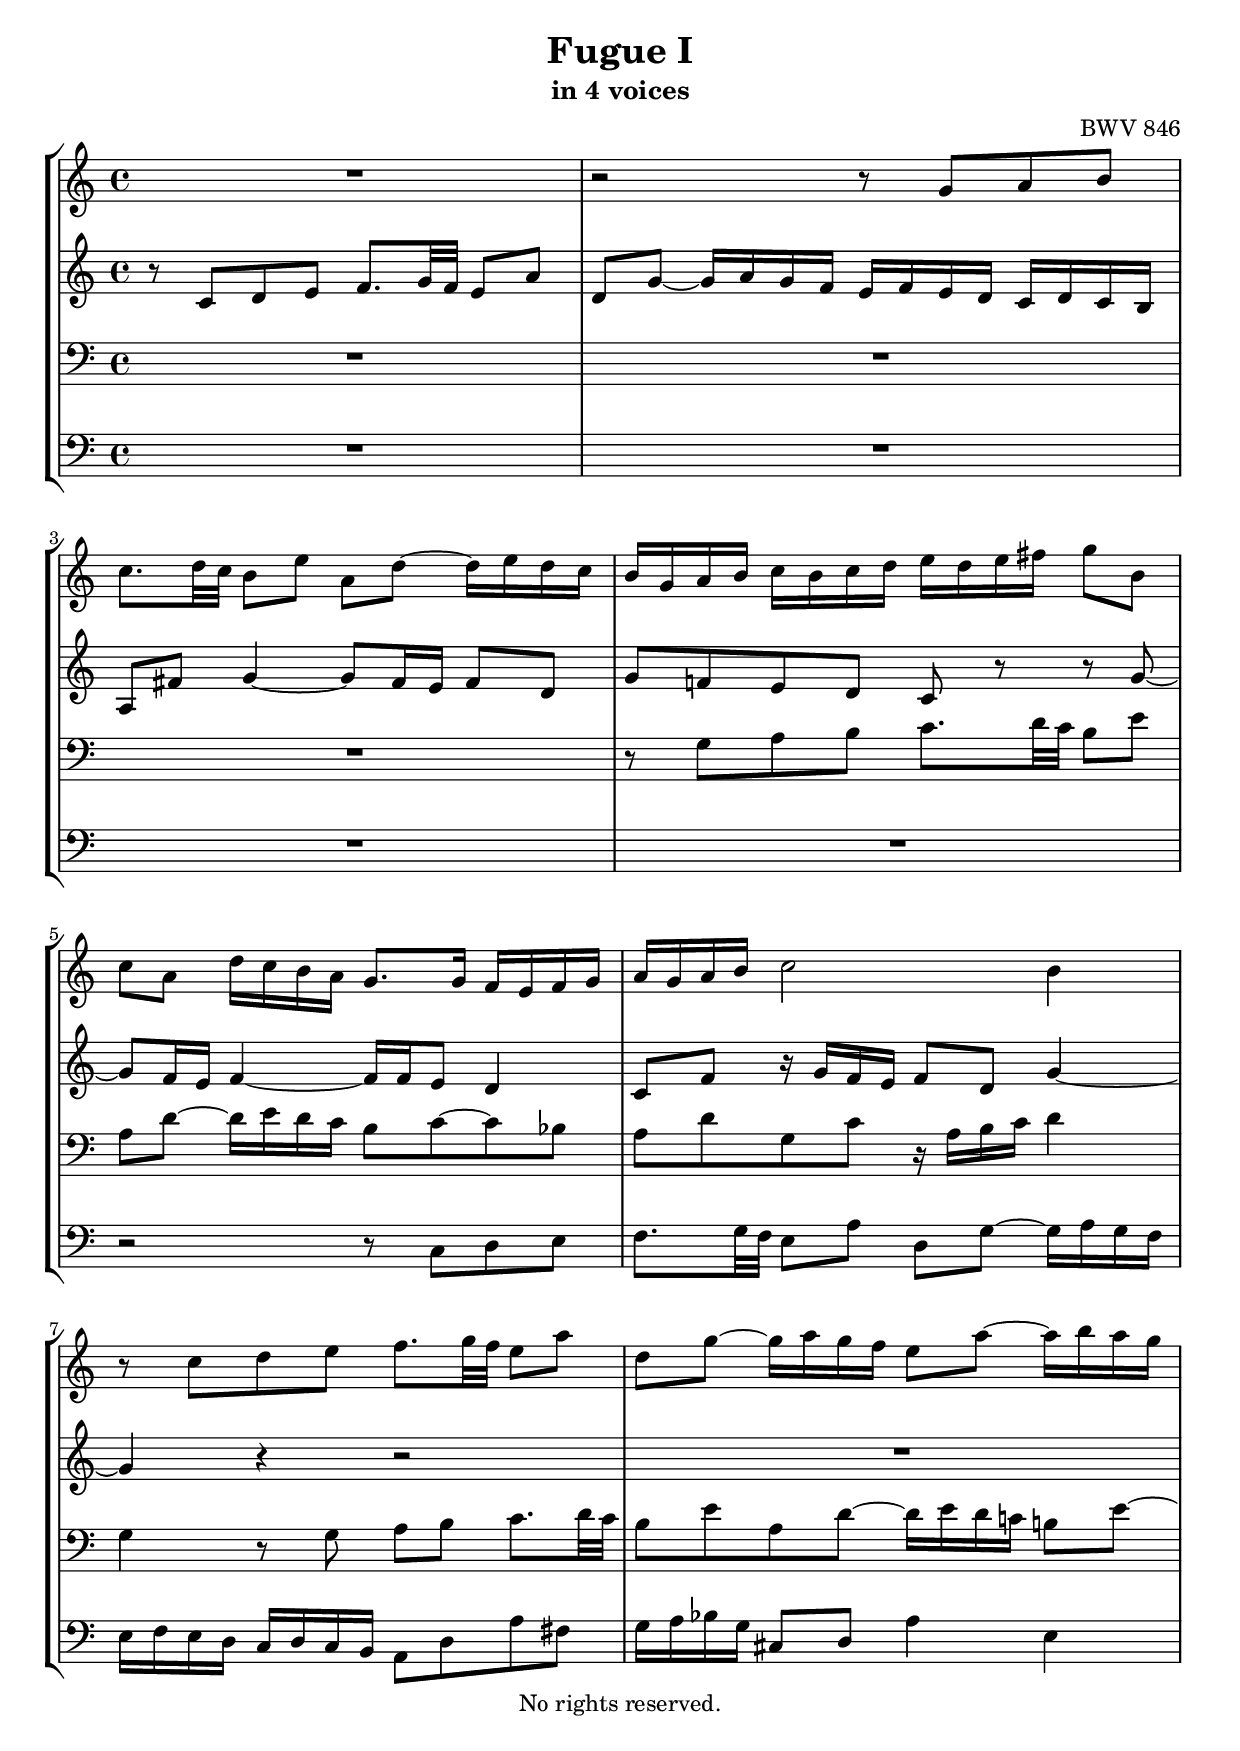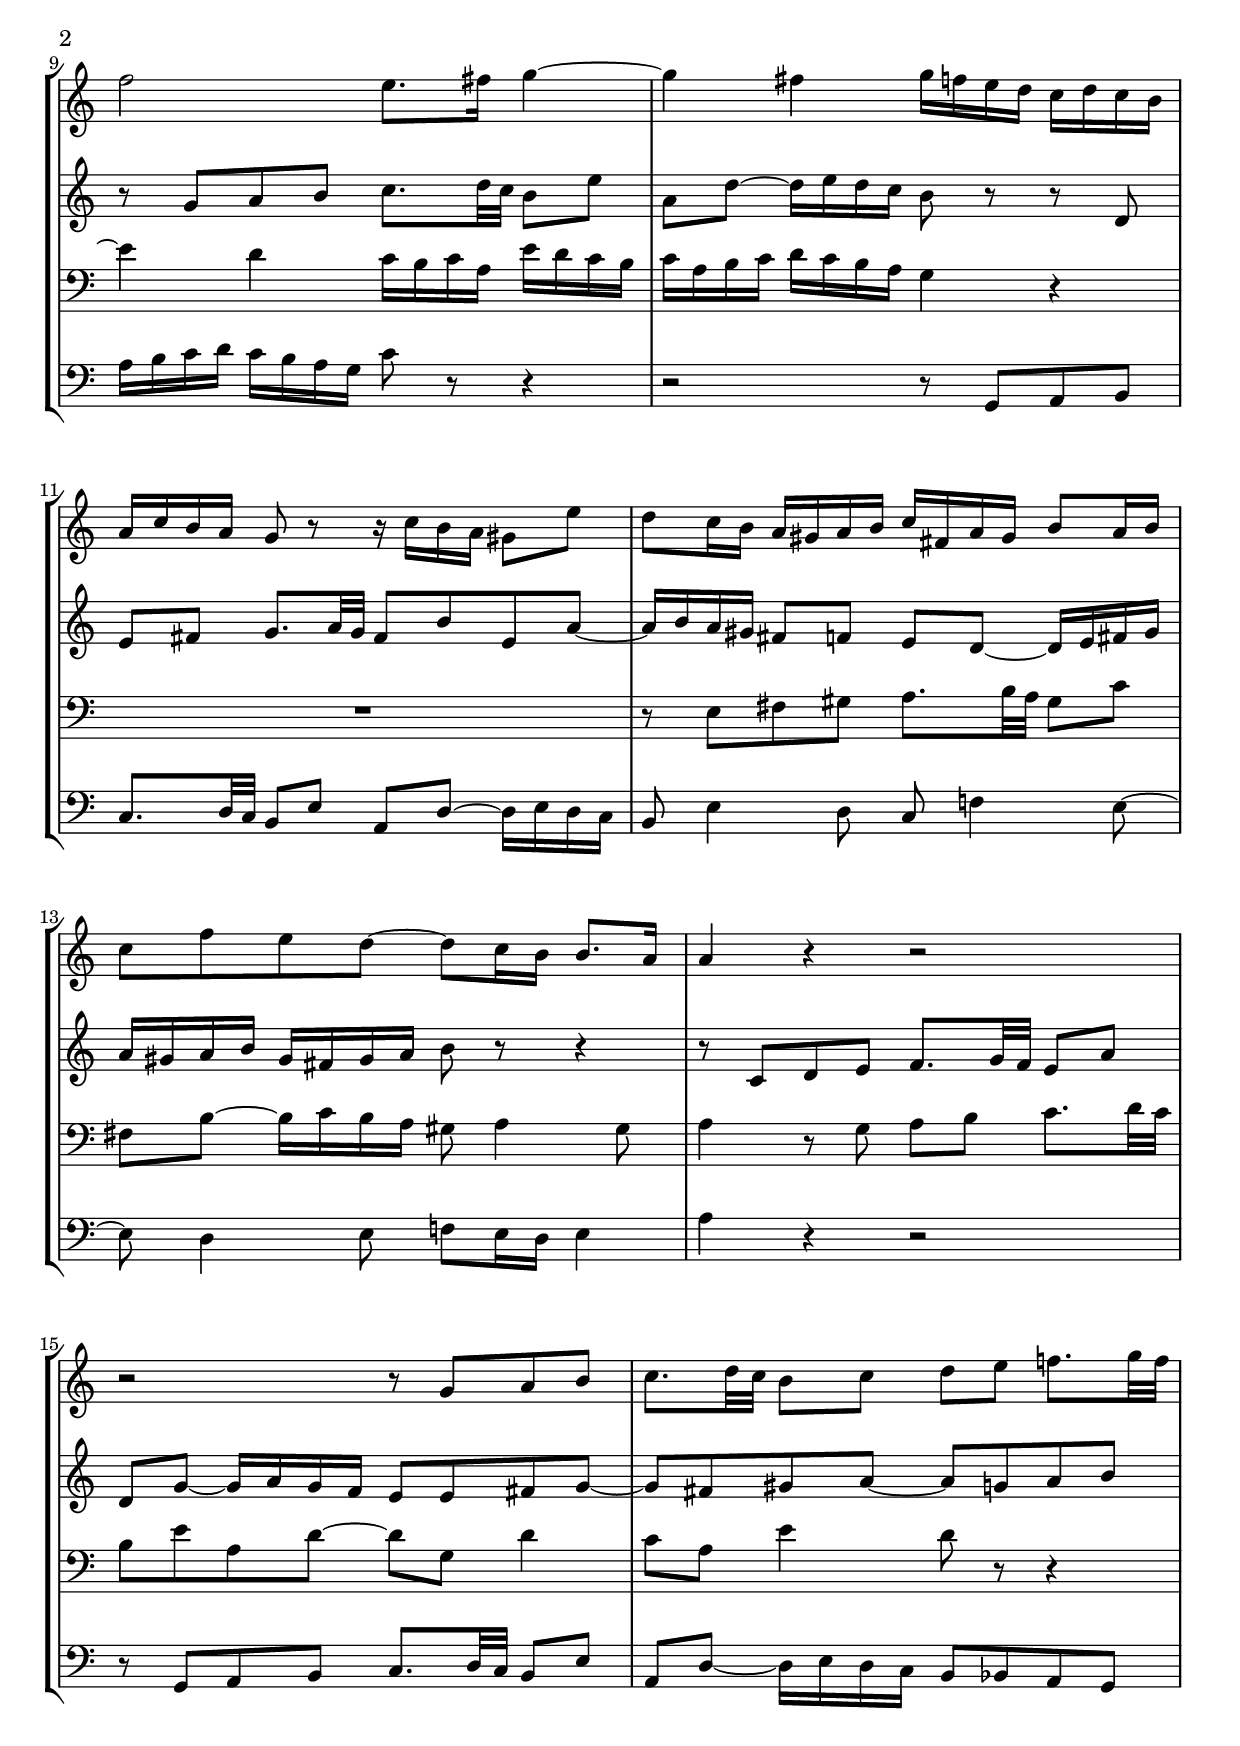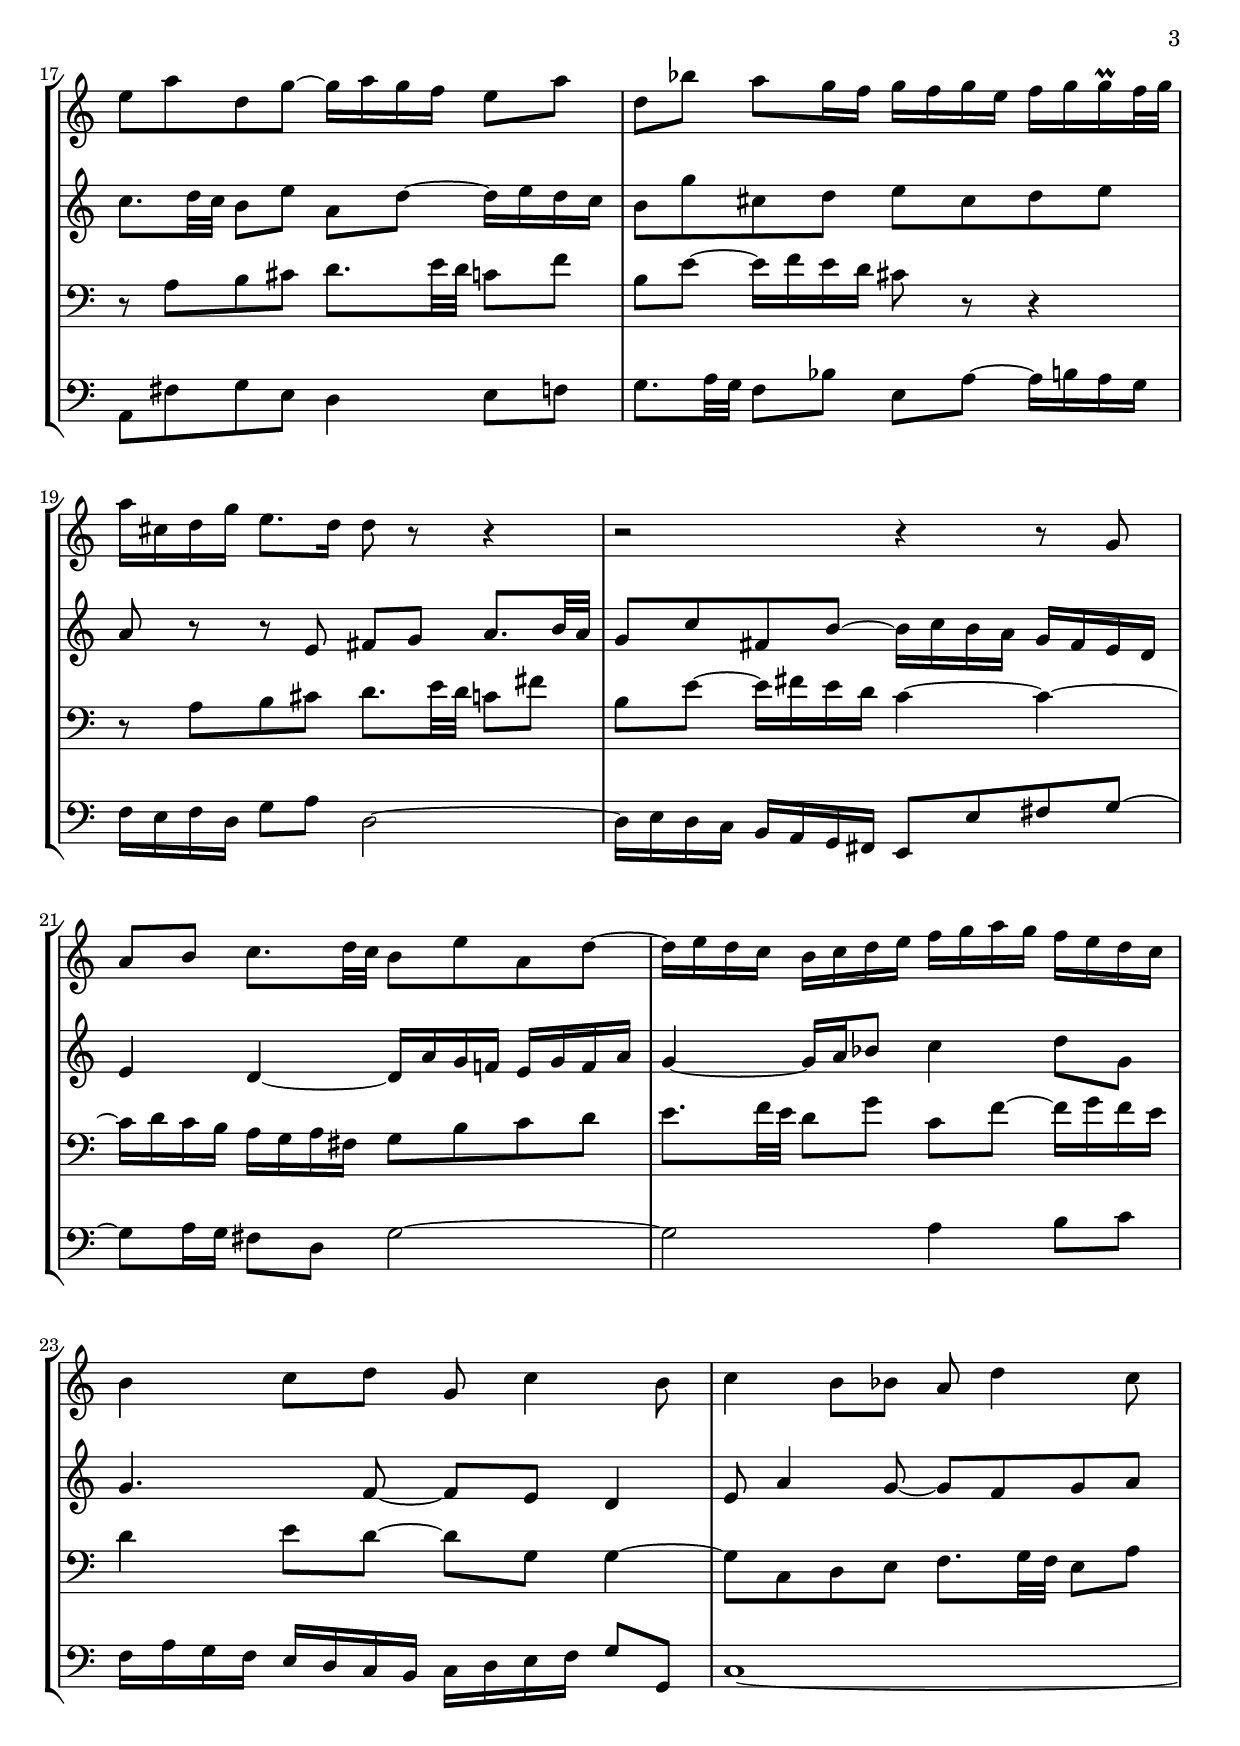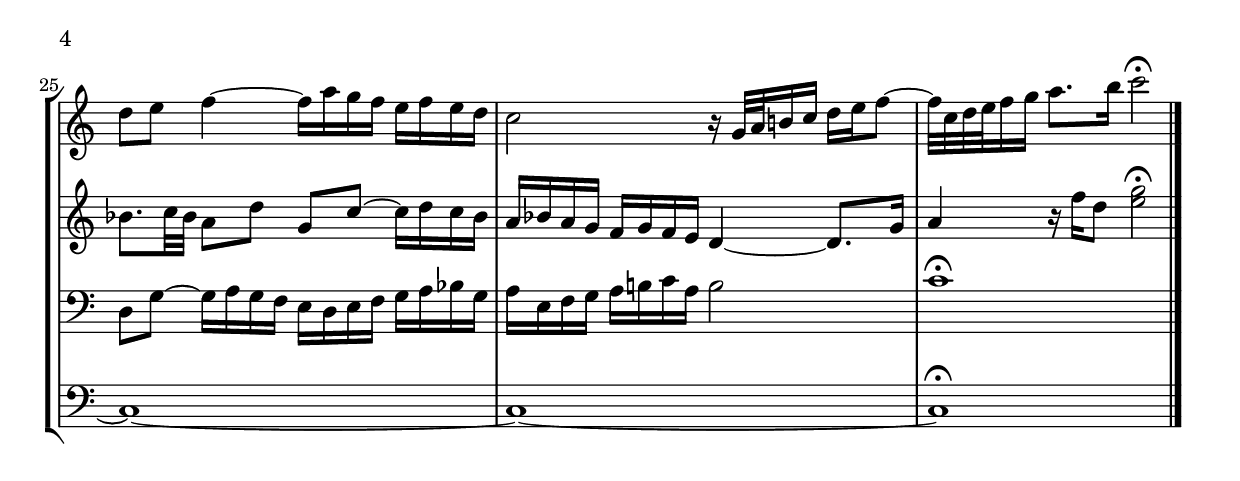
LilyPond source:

\version "2.18.2"

%This edition was prepared and typeset by Kyle Rother using the 1866 Breitkopf & Härtel Bach-Gesellschaft Ausgabe as primary source. 
%Reference was made to both the Henle and Bärenreiter urtext editions, as well as the critical and scholarly commentary of Alfred Dürr, however the final expression is in all cases that of the composer or present editor.
%This edition is in the public domain, and the editor does not claim any rights in the content.

\header {
  title = "Fugue I"
  subtitle = "in 4 voices"
  composer = "BWV 846"
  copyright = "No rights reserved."
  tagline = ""
}

global = {
  \key c \major
  \time 4/4
}
 
soprano = \relative c' {
  \global
 
  R1 | % m. 1
  r2 r8 g' a b | % m. 2 
  c8. d32 c b8 e a, d~ d16 e d c | % m. 3
  b16 g a b c b c d e d e fis g8 b, | % m. 4
  c8 a d16 c b a g8. g16 f e f g | % m. 5
  a16 g a b c2 b4 | % m. 6
  r8 c d e f8. g32 f e8 a | % m. 7
  d,8 g~ g16 a g f e8 a~ a16 b a g | % m. 8
  f2 e8. fis16 g4~ | % m. 9
  g4 fis g16 f! e d c d c b | % m. 10
  a16 c b a g8 r r16 c b a gis8 e' | % m. 11
  d8 c16 b a gis a b c fis, a gis b8 a16 b | % m. 12
  c8 f e d~ d c16 b b8. a16 | % m. 13
  a4 r r2 | % m. 14
  r r8 g a b | % m. 15
  c8. d32 c b8 c d e f!8. g32 f | % m. 16
  e8 a d, g~ g16 a g f e8 a | % m. 17
  d,8 bes' a g16 f g f g e f g g \prall f32 g | % m. 18
  a16 cis, d g e8. d16 d8 r r4 | % m. 19
  r2 r4 r8 g, | % m. 20
  a8 b c8. d32 c b8 e a, d~ | % m. 21
  d16 e d c b c d e f g a g f e d  c | % m. 22
  b4 c8 d g, c4 b8  | % m. 23
  c4 b8 bes a d4 c8  | % m. 24
  d8 e f4~ f16 a g f e f e d \noBreak | % m. 25
  c2 r16 g32a b!16 c d e f8~ \noBreak | % m. 26
  f32 c d e f16 g a8. b16 c2 \fermata \bar "|." | % m. 27
  
}

alto = \relative c' {
  \global
 
  r8 c d e f8. g32 f e8 a | % m. 1
  d,8 g~ g16 a g f e f e d c d c b | % m. 2
  a8 fis' g4~ g8 fis16 e fis8 d | % m. 3
  g8 f! e d c r r g'~ | % m. 4
  g8 f16 e f4~ f16 f e8 d4 | % m. 5
  c8 f r16 g f e f8 d g4~ | % m. 6
  g4 r r2 | % m. 7
  R1 | % m. 8
  r8 g a b c8. d32 c b8 e | % m. 9
  a,8 d~ d16 e d c b8 r r d, | % m. 10
  e8 fis g8. a32 g fis8 b e, a~ | % m. 11
  a16 b a gis fis8 f e d~ d16 e fis gis | % m. 12
  a16 gis a b gis fis gis a b8 r r4 | % m. 13
  r8 c, d e f8. g32 f e8 a | % m. 14
  d,8 g~ g16 a g f e8 e fis g~ | % m. 15
  g8 fis gis a~ a g! a b | % m. 16
  c8. d32 c b8 e a, d~ d16 e d c | % m. 17
  b8 g' cis, d e cis d e | % m. 18
  a,8 r r e fis g a8. b32 a | % m. 19
  g8 c fis, b~ b16 c b a g fis e d | % m. 20
  e4 d~ d16 a' g f! e g f a | % m. 21
  g4~ g16 a bes8 c4 d8  g, | % m. 22
  g4. f8~ f e d4 | % m. 23
  e8 a4 g8~ g f g a | % m. 24
  bes8. c32 bes a8 d g, c~ c16 d c bes | % m. 25
  a bes a g f g f e d4~ d8. g16 | % m. 26
  a4 r16 f' d8 <g e>2 \fermata \bar "|." | % m. 27
  
}

tenor = \relative c {
  \global
 
  R1 | % m. 1
  R1 | % m. 2
  R1 | % m. 3
  r8 g' a b c8. d32 c b8 e | % m. 4
  a,8 d~ d16 e d c b8 c~ c bes | % m. 5
  a8 d g, c r16 a b c d4 | % m. 6
  g,4 r8 g a b c8. d32 c | % m. 7
  b8 e a, d~ d16 e d c! b!8 e~ | % m. 8
  e4 d c16 b c a e' d c b | % m. 9
  c16 a b c d c b a g4 r | % m. 10
  R1 | % m. 11
  r8 e fis gis a8. b32 a gis8 c | % m. 12
  fis,8 b~ b16 c b a gis8 a4 gis8 | % m. 13
  a4 r8 g a b c8. d32 c | % m. 14
  b8 e a, d~ d g, d'4 | % m. 15
  c8 a e'4 d8 r r4 | % m. 16
  r8 a b cis d8. e32 d c!8 f | % m. 17
  b,8 e~ e16 f e d cis8 r r4 | % m. 18
  r8 a b cis d8. e32 d c!8 fis | % m. 19
  b,8 e~ e16 fis e d c4~ c~ | % m. 20
  c16 d c b a g a fis g8 b c d | % m. 21
  e8. f32 e d8 g c, f~ f16 g f e | % m. 22
  d4 e8 d~ d g, g4~ | % m. 23
  g8 c, d e f8. g32 f e8 a | % m. 24
  d,8 g~ g16 a g f e d e f g a bes g | % m. 25
  a e f g a b! c a b2| % m. 26
  c1 \fermata \bar "|." | % m. 27 
  
}

bass = \relative c {
  \global
 
  R1 | % m. 1
  R1 | % m. 2
  R1 | % m. 3
  R1 | % m. 4
  r2 r8 c d e  | % m. 5
  f8. g32 f e8 a d, g~ g16 a g f | % m. 6
  e16 f e d c d c b a8 d a' fis | % m. 7
  g16 a bes g cis,8 d a'4 e | % m. 8
  a16 b c d c b a g c8 r r4 | % m. 9
  r2 r8 g, a b | % m. 10
  c8. d32 c b8 e a, d~ d16 e d c | % m. 11
  b8 e4 d8 c f!4 e8~ | % m. 12
  e8 d4 e8 f!8 e16 d e4 | % m. 13 
  a4 r r2 | % m. 14
  r8 g, a b c8. d32 c b8 e | % m. 15
  a,8 d~ d16 e d c b8 bes a g | % m. 16
  a8 fis' g e d4 e8 f! | % m. 17
  g8. a32 g f8 bes e, a~ a16 b a g | % m. 18
  f16 e f d g8 a d,2~ | % m. 19
  d16 e d c b a g fis e8 e' fis g~ | % m. 20
  g8 a16 g fis8 d g2~ | % m. 21
  g2 a4 b8 c | % m. 22
  f,16 a g f e d c b c d e f g8 g, | % m. 23
  c1~ | % m. 24
  c~ | % m. 25
  c~ | % m. 26
  c \fermata \bar "|." | % m. 27
  
}

\score {
  \new StaffGroup
  <<
    \new Staff = "soprano"
      \soprano
    
     \new Staff = "alto" 
       \alto
   
    \new Staff = "tenor"
      { \clef bass \tenor }
        
    \new Staff = "bass"
      { \clef bass \bass }
    
  >>
  
\layout {
  indent = 0.0
}
  \midi {}
}
